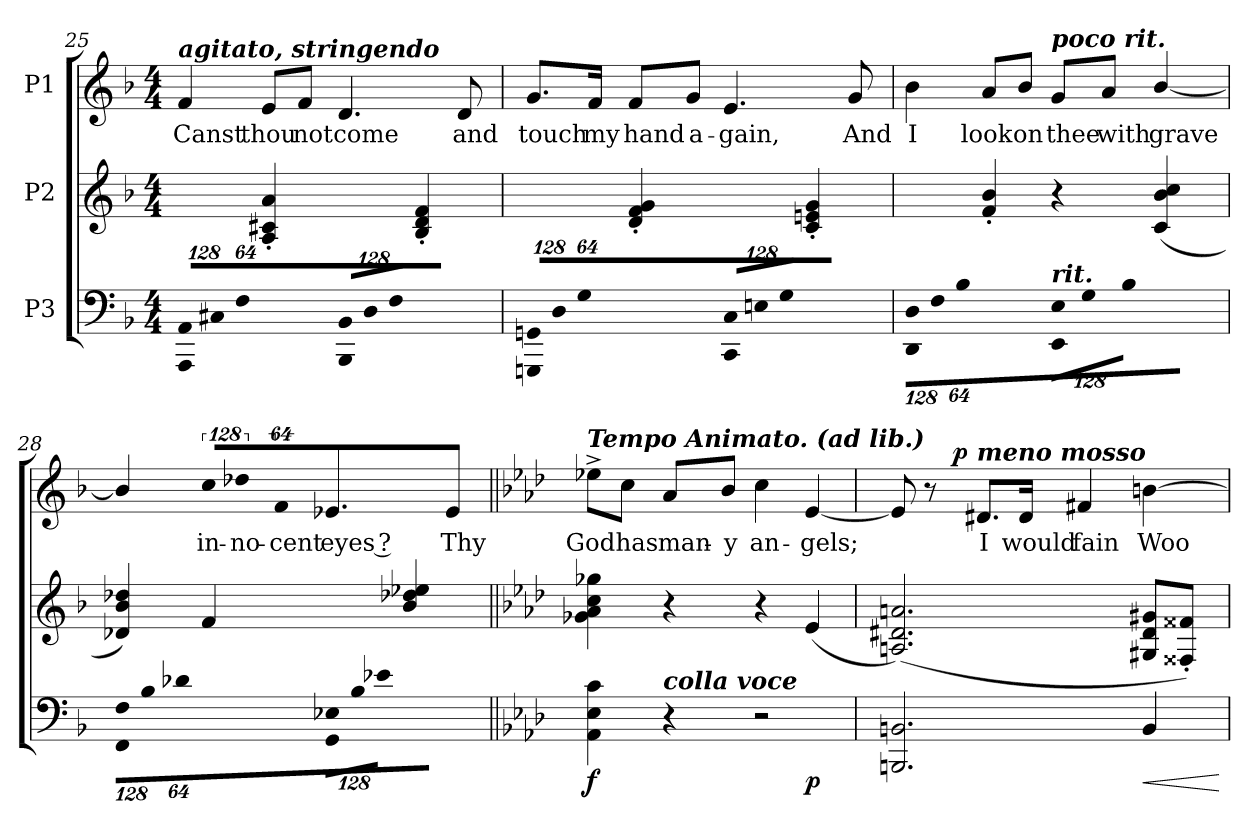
**kern	**dynam	**kern	**kern	**text	**dynam
*part3	*part3	*part2	*part1	*part1	*part1
*staff3	*staff3	*staff2	*staff1	*staff1	*staff1
*I"P3	*	*I"P2	*I"P1	*	*
*clefF4	*	*clefG2	*clefG2	*	*
*k[b-]	*	*k[b-]	*k[b-]	*	*
*F:	*	*F:	*F:	*	*
*M4/4	*	*M4/4	*M4/4	*	*
*Xbrackettup	*	*	*	*	*
=25	=25	=25	=25	=25	=25
!LO:N:vis=8	!	!	!	!	!
!	!	!	!LO:TX:a:Bi:t=agitato, stringendo	!	!
!	!	!	!	!LO:LY:b:color=#000000	!
(1024%85AAAi/ 1024%85AAiL	.	4ryy	4fi/	Canst	.
!LO:N:vis=8	!	!	!	!	!
1024%85C#Xi/	.	.	.	.	.
!LO:N:vis=8	!	!	!	!	!
512%43Fi/J	.	.	.	.	.
!	!	!	!	!LO:LY:b:color=#000000	!
4ryy)	.	4Ai/' 4c#Xi' 4ai'	8ei/L	thou	.
!	!	!	!	!LO:LY:b:color=#000000	!
.	.	.	8fi/J	not	.
!LO:N:vis=8	!	!	!	!	!
!	!	!	!	!LO:LY:b:color=#000000	!
(1024%85BBB-i/ 1024%85BB-iL	.	4ryy	4.di/	come	.
!LO:N:vis=8	!	!	!	!	!
1024%85Di/	.	.	.	.	.
!LO:N:vis=8	!	!	!	!	!
512%43Fi/J	.	.	.	.	.
4ryy)	.	4B-i/' 4di' 4fi'	.	.	.
!	!	!	!	!LO:LY:b:color=#000000	!
.	.	.	8di/	and	.
=26	=26	=26	=26	=26	=26
!LO:N:vis=8	!	!	!	!	!
!	!	!	!	!LO:LY:b:color=#000000	!
(1024%85GGGni/ 1024%85GGniL	.	4ryy	8.gi/L	touch	.
!LO:N:vis=8	!	!	!	!	!
1024%85Di/	.	.	.	.	.
!LO:N:vis=8	!	!	!	!	!
512%43Gi/J	.	.	.	.	.
!	!	!	!	!LO:LY:b:color=#000000	!
.	.	.	16fi/Jk	my	.
!	!	!	!	!LO:LY:b:color=#000000	!
4ryy)	.	4di/' 4fi' 4gi'	8fi/L	hand	.
!	!	!	!	!LO:LY:b:color=#000000	!
.	.	.	8gi/J	a-	.
!LO:N:vis=8	!	!	!	!	!
!	!	!	!	!LO:LY:b:color=#000000	!
(1024%85CCi/ 1024%85CiL	.	4ryy	4.ei/	-gain,	.
!LO:N:vis=8	!	!	!	!	!
1024%85Eni/	.	.	.	.	.
!LO:N:vis=8	!	!	!	!	!
512%43Gi/J	.	.	.	.	.
4ryy)	.	4ci/' 4eni' 4gi'	.	.	.
!	!	!	!	!LO:LY:b:color=#000000	!
.	.	.	8gi/	And	.
!!LO:LB:g=z
=27	=27	=27	=27	=27	=27
!LO:N:vis=8	!	!	!	!	!
!	!	!	!	!LO:LY:b:color=#000000	!
(1024%85DDi\ 1024%85DiL	.	4ryy	4b-i\	I	.
!LO:N:vis=8	!	!	!	!	!
1024%85Fi\	.	.	.	.	.
!LO:N:vis=8	!	!	!	!	!
512%43B-i\J	.	.	.	.	.
!	!	!	!	!LO:LY:b:color=#000000	!
4ryy)	.	4fi/' 4b-i'	8ai/L	look	.
!	!	!	!	!LO:LY:b:color=#000000	!
.	.	.	8b-i/J	on	.
!LO:N:vis=8	!	!	!	!	!
!	!	!	!LO:TX:a:Bi:t=poco rit.	!	!
!LO:TX:a:Bi:t=rit.	!	!	!	!	!
!	!	!	!	!LO:LY:b:color=#000000	!
(1024%85EEi\ 1024%85EiL	.	4r	8gi/L	thee	.
!LO:N:vis=8	!	!	!	!	!
1024%85Gi\	.	.	.	.	.
!	!	!	!	!LO:LY:b:color=#000000	!
.	.	.	8ai/J	with	.
!LO:N:vis=8	!	!	!	!	!
512%43B-i\J	.	.	.	.	.
!	!	!	!	!LO:LY:b:color=#000000	!
4ryy)	.	(4ci/ 4b-i 4cci	[4b-i/	grave	.
=28	=28	=28	=28	=28	=28
!LO:N:vis=8	!	!	!	!	!
(1024%85FFi\ 1024%85FiL	.	4d-Xi/ 4b-i 4dd-Xi)	4b-i/]	.	.
!LO:N:vis=8	!	!	!	!	!
1024%85B-i\	.	.	.	.	.
!LO:N:vis=8	!	!	!	!	!
512%43d-Xi\J	.	.	.	.	.
!	!	!	!LO:N:vis=8	!	!
!	!	!	!	!LO:LY:b:color=#000000	!
4ryy)	.	4fi/	1024%85cci/L	in-	.
!	!	!	!LO:N:vis=8	!	!
!	!	!	!	!LO:LY:b:color=#000000	!
.	.	.	1024%85dd-Xi/	-no-	.
!	!	!	!LO:N:vis=8	!	!
!	!	!	!	!LO:LY:b:color=#000000	!
.	.	.	512%43fi/J	-cent	.
!LO:N:vis=8	!	!	!	!	!
!	!	!	!	!LO:LY:b:color=#000000	!
(1024%85GGi\ 1024%85E-XiL	.	4ryy	4.e-Xi/	eyes ?	.
!LO:N:vis=8	!	!	!	!	!
1024%85B-i\	.	.	.	.	.
!LO:N:vis=8	!	!	!	!	!
512%43e-Xi\J	.	.	.	.	.
4ryy)	.	4b-i/ 4dd-Xi 4ee-Xi	.	.	.
!	!	!	!	!LO:LY:b:color=#000000	!
.	.	.	8e-i/	Thy	.
!!LO:LB:g=z
=29||	=29||	=29||	=29||	=29||	=29||
*k[b-e-a-d-]	*	*k[b-e-a-d-]	*k[b-e-a-d-]	*	*
*A-:	*	*A-:	*A-:	*	*
!	!	!	!LO:TX:a:Bi:t=Tempo Animato. (ad lib.)	!	!
!	!	!	!	!LO:LY:b:color=#000000	!
*^	*	*	*	*	*
4AA-i\ 4E-i 4ci	2.ryy	f	4g-Xi\ 4a-i 4cci 4gg-Xi	8ee-X^i\L	God	.
!	!	!	!	!	!LO:LY:b:color=#000000	!
.	.	.	.	8cci\J	has	.
!LO:TX:a:Bi:t=colla voce	!	!	!	!	!	!
!	!	!	!	!	!LO:LY:b:color=#000000	!
4r	.	.	4r	8a-i/L	man-	.
!	!	!	!	!	!LO:LY:b:color=#000000	!
.	.	.	.	8b-i/J	-y	.
!	!	!	!	!	!LO:LY:b:color=#000000	!
2r	.	.	4r	4cci\	an-	.
!	!	!	!	!	!LO:LY:b:color=#000000	!
.	4ryy	p	(4e-i/	[4e-i/	-gels;	.
*v	*v	*	*	*	*	*
=30	=30	=30	=30	=30	=30
*	*	*	*^	*	*
2.BBBni/ 2.BBni	.	(2.Ani/ 2.d#Xi 2.ani)	8e-i/]	8ryy	.	.
.	.	.	8r	32ryy	.	.
.	.	.	.	64ryy	.	.
.	.	.	.	256.ryy	.	.
.	.	.	.	2ryy	.	p
!	!	!	!LO:TX:a:Bi:t=meno mosso	!	!	!
!	!	!	!	!	!LO:LY:b:color=#000000	!
.	.	.	8.d#Xi/L	.	I	.
!	!	!	!	!	!LO:LY:b:color=#000000	!
.	.	.	16d#i/Jk	.	would	.
!	!	!	!	!	!LO:LY:b:color=#000000	!
.	.	.	4f#Xi/	.	fain	.
.	.	.	.	4ryy	.	.
!	!LO:HP:b	!	!	!	!	!
!	!	!	!	!	!LO:LY:b:color=#000000	!
4BBi/	<	8G#Xi/ 8d#i 8g#XiL	[4bni\	.	Woo	.
.	.	8F##Xi/' 8f##Xi'J)	.	.	.	.
.	.	.	.	16ryy	.	.
.	.	.	.	128ryy	.	.
.	.	.	.	512ryy	.	.
.	[	.	.	.	.	.
*	*	*	*v	*v	*	*
=	=	=	=	=	=
*-	*-	*-	*-	*-	*-
